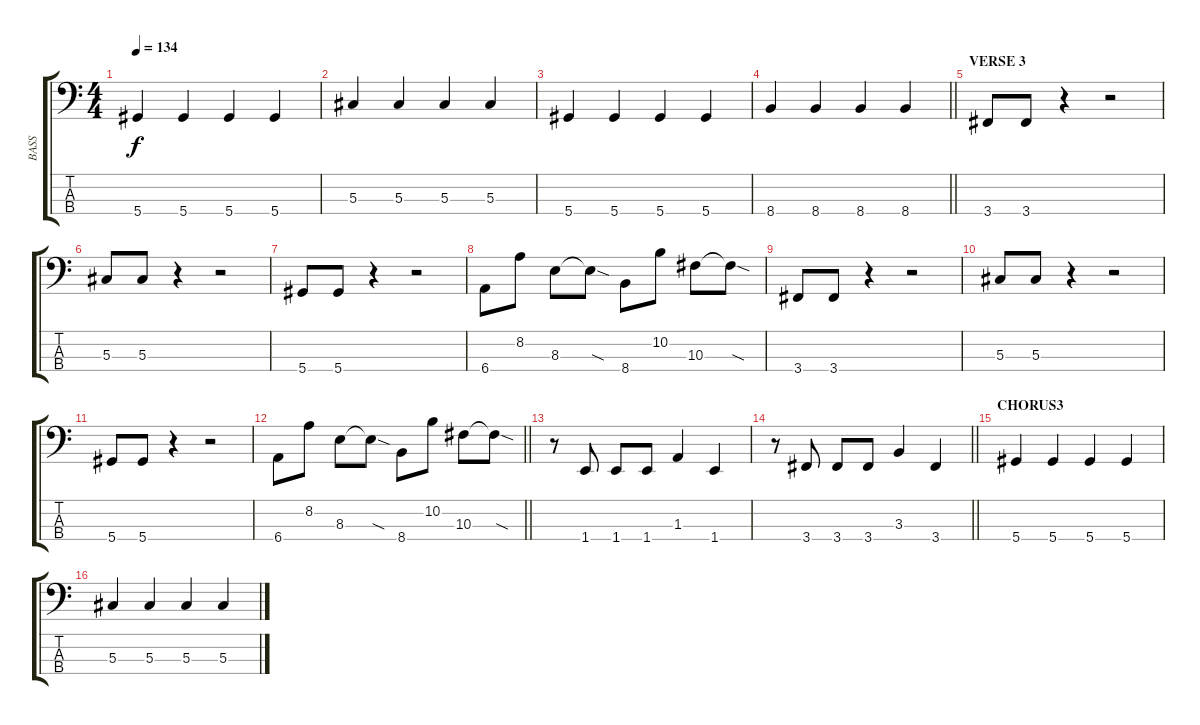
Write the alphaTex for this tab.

\track ("BASS" "BASS") {instrument electricbassfinger}
\staff {score tabs}
\tuning (Gb2 Db2 Ab1 Eb1) {hide}
\ts (4 4)
\tempo 134
\clef f4
\ks c
5.4.4{dy f} 5.4.4 5.4.4 5.4.4 |
5.3.4 5.3.4 5.3.4 5.3.4 |
5.4.4 5.4.4 5.4.4 5.4.4 |
\barLineRight lightlight
8.4.4 8.4.4 8.4.4 8.4.4 |
\section ("" "VERSE 3")
3.4.8 3.4.8 r.4 r.2 |
5.3.8 5.3.8 r.4 r.2 |
5.4.8 5.4.8 r.4 r.2 |
6.4.8 8.2.8 8.3.8 8.3{sod t}.8 8.4.8 10.2.8 10.3.8 10.3{sod t}.8 |
3.4.8 3.4.8 r.4 r.2 |
5.3.8 5.3.8 r.4 r.2 |
5.4.8 5.4.8 r.4 r.2 |
\barLineRight lightlight
6.4.8 8.2.8 8.3.8 8.3{sod t}.8 8.4.8 10.2.8 10.3.8 10.3{sod t}.8 |
r.8 1.4.8 1.4.8 1.4.8 1.3.4 1.4.4 |
\barLineRight lightlight
r.8 3.4.8 3.4.8 3.4.8 3.3.4 3.4.4 |
\section ("" "CHORUS3")
5.4.4 5.4.4 5.4.4 5.4.4 |
5.3.4 5.3.4 5.3.4 5.3.4
